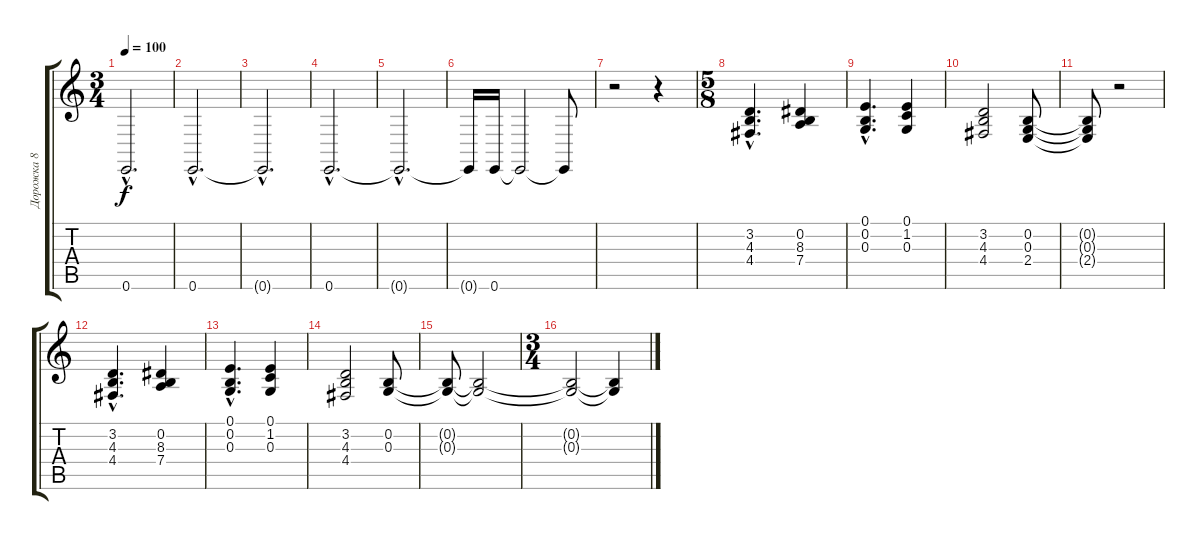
\track ("Дорожка 8" "Дорожка 8") {instrument stringensemble1}
\staff {score tabs}
\tuning (E4 B3 G3 D3 A2 E2) {hide}
\ts (3 4)
\tempo 100
\clef g2
\ks c
0.6{hac t}.2{d dy f} |
0.6{hac}.2{d} |
0.6{hac t}.2{d} |
0.6{hac}.2{d} |
0.6{hac t}.2{d} |
0.6{t}.16 0.6.16 0.6{t}.2 0.6{t}.8 |
r.2 r.4 |
\ts (5 8)
(3.2{hac} 4.3{hac} 4.4{hac}).4{d} (0.2 8.3 7.4).4 |
(0.1{hac} 0.2{hac} 0.3{hac}).4{d} (0.1 1.2 0.3).4 |
(3.2 4.3 4.4).2 (0.2 0.3 2.4).8 |
(0.2{t} 0.3{t} 2.4{t}).8 r.2 |
(3.2{hac} 4.3{hac} 4.4{hac}).4{d} (0.2 8.3 7.4).4 |
(0.1{hac} 0.2{hac} 0.3{hac}).4{d} (0.1 1.2 0.3).4 |
(3.2 4.3 4.4).2 (0.2 0.3).8 |
(0.2{t} 0.3{t}).8 (0.2{t} 0.3{t}).2 |
\ts (3 4)
(0.2{t} 0.3{t}).2 (0.2{t} 0.3{t}).4
